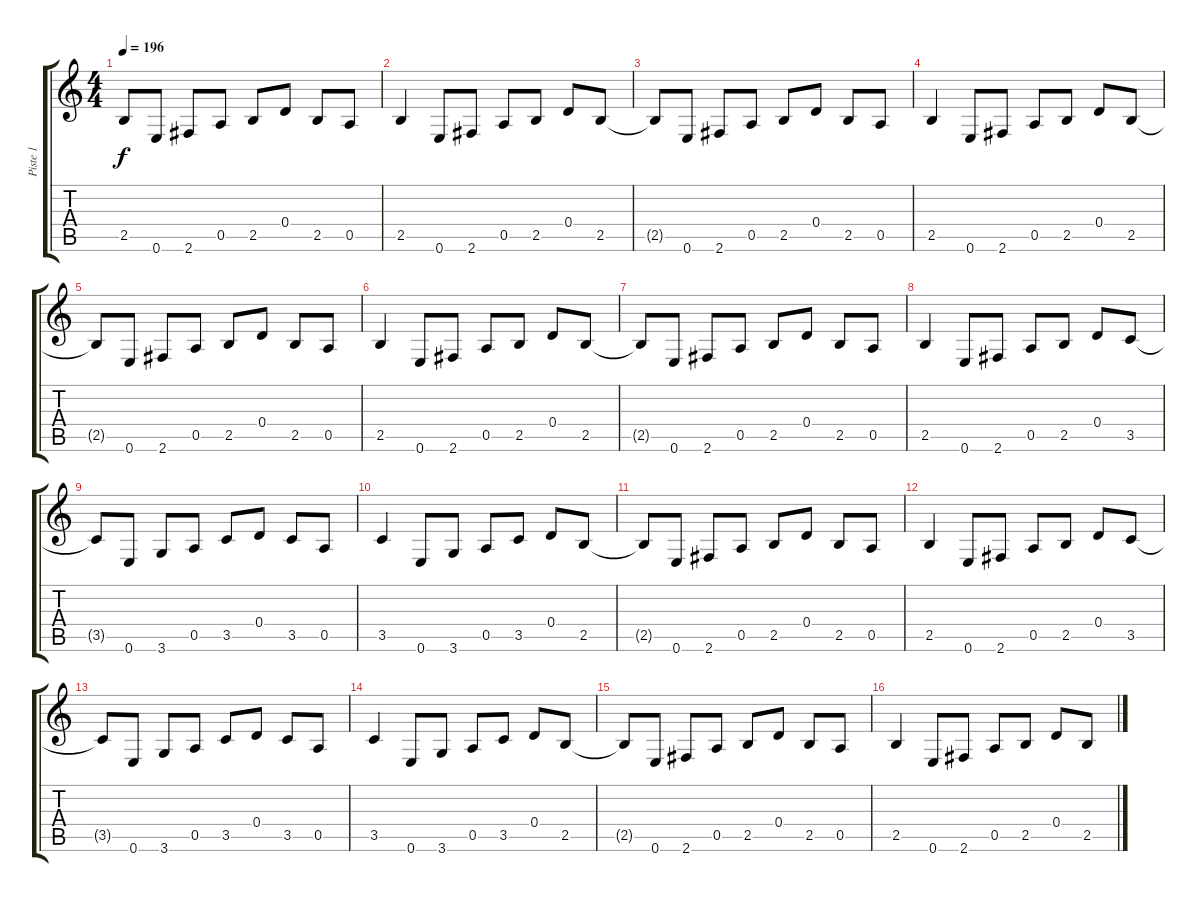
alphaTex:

\track ("Piste 1" "Piste 1") {instrument distortionguitar}
\staff {score tabs}
\tuning (E4 B3 G3 D3 A2 E2) {hide}
\ts (4 4)
\tempo 196
\clef g2
\ks c
2.5{t}.8{dy f} 0.6.8 2.6.8 0.5.8 2.5.8 0.4.8 2.5.8 0.5.8 |
2.5.4 0.6.8 2.6.8 0.5.8 2.5.8 0.4.8 2.5.8 |
2.5{t}.8 0.6.8 2.6.8 0.5.8 2.5.8 0.4.8 2.5.8 0.5.8 |
2.5.4 0.6.8 2.6.8 0.5.8 2.5.8 0.4.8 2.5.8 |
2.5{t}.8 0.6.8 2.6.8 0.5.8 2.5.8 0.4.8 2.5.8 0.5.8 |
2.5.4 0.6.8 2.6.8 0.5.8 2.5.8 0.4.8 2.5.8 |
2.5{t}.8 0.6.8 2.6.8 0.5.8 2.5.8 0.4.8 2.5.8 0.5.8 |
2.5.4 0.6.8 2.6.8 0.5.8 2.5.8 0.4.8 3.5.8 |
3.5{t}.8 0.6.8 3.6.8 0.5.8 3.5.8 0.4.8 3.5.8 0.5.8 |
3.5.4 0.6.8 3.6.8 0.5.8 3.5.8 0.4.8 2.5.8 |
2.5{t}.8 0.6.8 2.6.8 0.5.8 2.5.8 0.4.8 2.5.8 0.5.8 |
2.5.4 0.6.8 2.6.8 0.5.8 2.5.8 0.4.8 3.5.8 |
3.5{t}.8 0.6.8 3.6.8 0.5.8 3.5.8 0.4.8 3.5.8 0.5.8 |
3.5.4 0.6.8 3.6.8 0.5.8 3.5.8 0.4.8 2.5.8 |
2.5{t}.8 0.6.8 2.6.8 0.5.8 2.5.8 0.4.8 2.5.8 0.5.8 |
2.5.4 0.6.8 2.6.8 0.5.8 2.5.8 0.4.8 2.5.8
